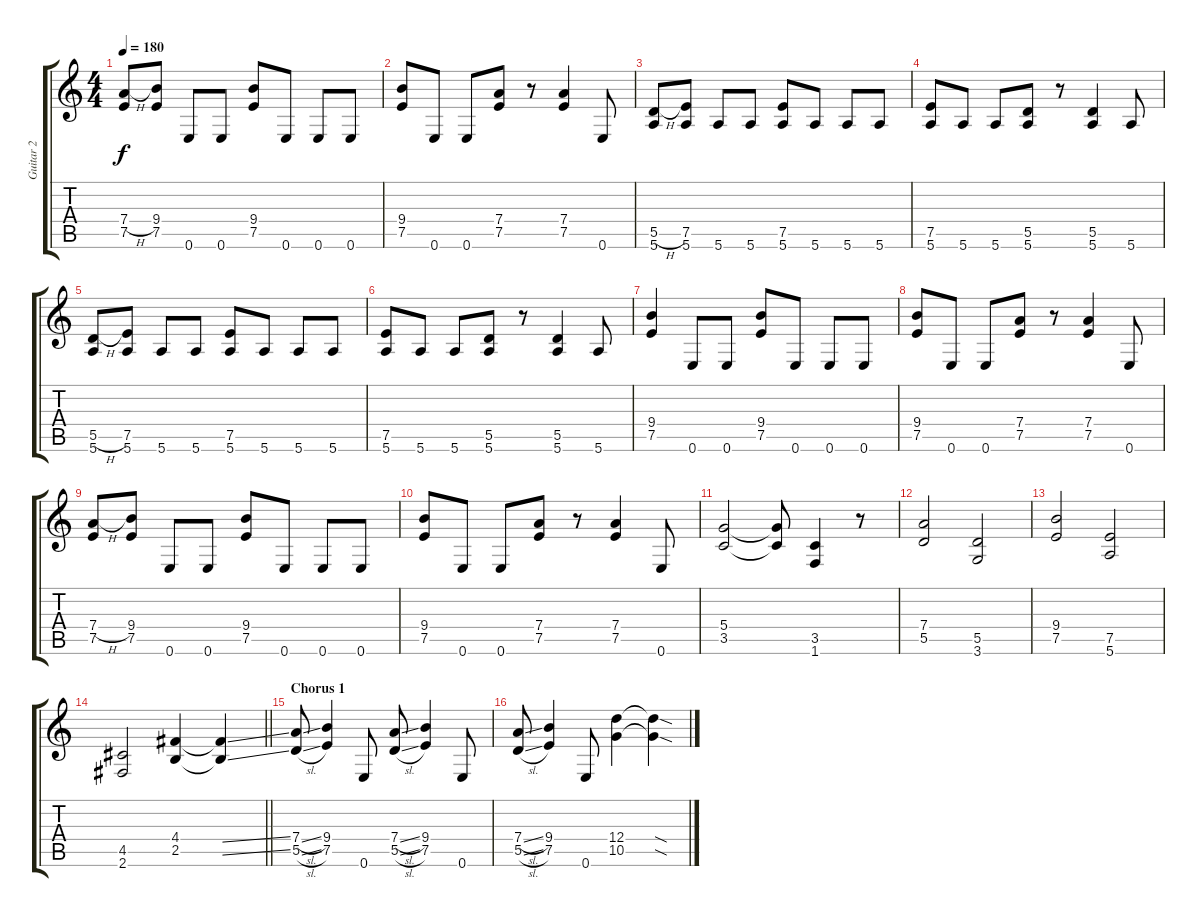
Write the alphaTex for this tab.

\track ("Guitar 2" "Guitar 2") {instrument distortionguitar}
\staff {score tabs}
\tuning (E4 B3 G3 D3 A2 E2) {hide}
\ts (4 4)
\tempo 180
\clef g2
\ks c
(7.4{h} 7.5).8{dy f} (9.4 7.5).8 0.6.8 0.6.8 (9.4 7.5).8 0.6.8 0.6.8 0.6.8 |
(9.4 7.5).8 0.6.8 0.6.8 (7.4 7.5).8 r.8 (7.4 7.5).4 0.6.8 |
(5.5{h} 5.6).8 (7.5 5.6).8 5.6.8 5.6.8 (7.5 5.6).8 5.6.8 5.6.8 5.6.8 |
(7.5 5.6).8 5.6.8 5.6.8 (5.5 5.6).8 r.8 (5.5 5.6).4 5.6.8 |
(5.5{h} 5.6).8 (7.5 5.6).8 5.6.8 5.6.8 (7.5 5.6).8 5.6.8 5.6.8 5.6.8 |
(7.5 5.6).8 5.6.8 5.6.8 (5.5 5.6).8 r.8 (5.5 5.6).4 5.6.8 |
(9.4 7.5).4 0.6.8 0.6.8 (9.4 7.5).8 0.6.8 0.6.8 0.6.8 |
(9.4 7.5).8 0.6.8 0.6.8 (7.4 7.5).8 r.8 (7.4 7.5).4 0.6.8 |
(7.4{h} 7.5).8 (9.4 7.5).8 0.6.8 0.6.8 (9.4 7.5).8 0.6.8 0.6.8 0.6.8 |
(9.4 7.5).8 0.6.8 0.6.8 (7.4 7.5).8 r.8 (7.4 7.5).4 0.6.8 |
(5.4 3.5).2 (5.4{t} 3.5{t}).8 (3.5 1.6).4 r.8 |
(7.4 5.5).2 (5.5 3.6).2 |
(9.4 7.5).2 (7.5 5.6).2 |
\barLineRight lightlight
(4.5 2.6).2 (4.4 2.5).4 (4.4{ss t} 2.5{ss t}).4 |
\section ("" "Chorus 1")
(7.4{sl} 5.5{sl}).8 (9.4 7.5).4 0.6.8 (7.4{sl} 5.5{sl}).8 (9.4 7.5).4 0.6.8 |
(7.4{sl} 5.5{sl}).8 (9.4 7.5).4 0.6.8 (12.4 10.5).4 (12.4{sod t} 10.5{sod t}).4
